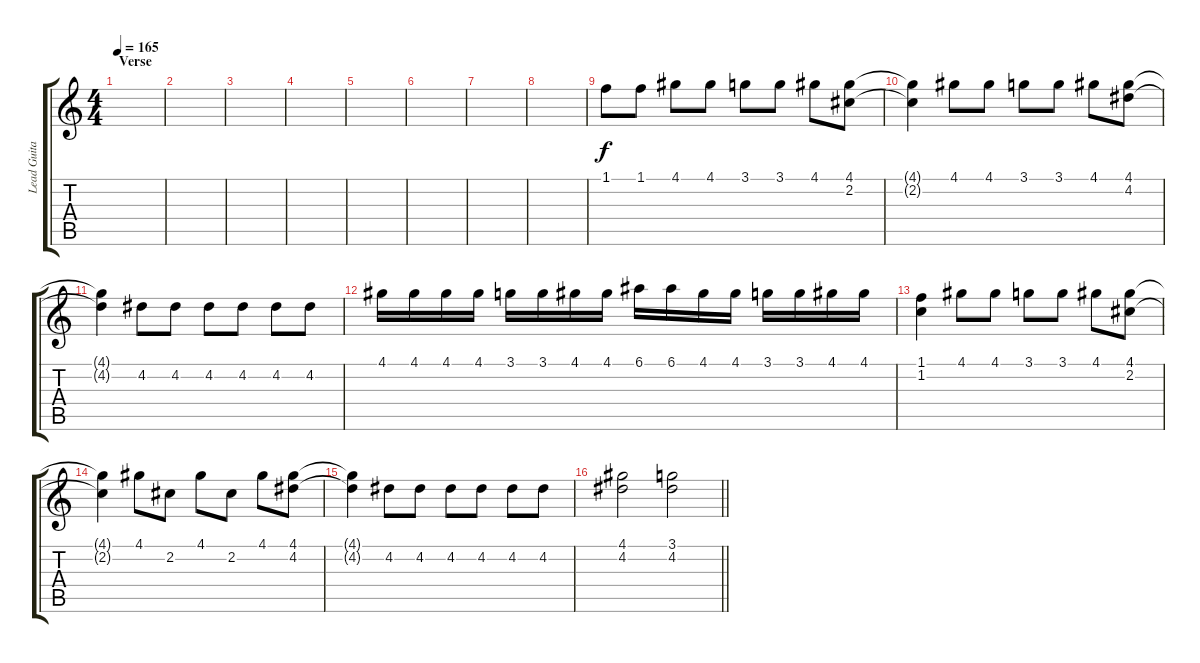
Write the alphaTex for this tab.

\track ("Lead Guitar" "Lead Guita") {instrument overdrivenguitar}
\staff {score tabs}
\tuning (E4 B3 G3 D3 A2 E2) {hide}
\ts (4 4)
\section ("" "Verse")
\tempo 165
\clef g2
\ks c
|
|
|
|
|
|
|
|
1.1.8 1.1.8 4.1.8 4.1.8 3.1.8 3.1.8 4.1.8 (4.1 2.2).8 |
(4.1{t} 2.2{t}).4 4.1.8 4.1.8 3.1.8 3.1.8 4.1.8 (4.1 4.2).8 |
(4.1{t} 4.2{t}).4 4.2.8 4.2.8 4.2.8 4.2.8 4.2.8 4.2.8 |
4.1.16 4.1.16 4.1.16 4.1.16 3.1.16 3.1.16 4.1.16 4.1.16 6.1.16 6.1.16 4.1.16 4.1.16 3.1.16 3.1.16 4.1.16 4.1.16 |
(1.1 1.2).4 4.1.8 4.1.8 3.1.8 3.1.8 4.1.8 (4.1 2.2).8 |
(4.1{t} 2.2{t}).4 4.1.8 2.2.8 4.1.8 2.2.8 4.1.8 (4.1 4.2).8 |
(4.1{t} 4.2{t}).4 4.2.8 4.2.8 4.2.8 4.2.8 4.2.8 4.2.8 |
\barLineRight lightlight
(4.1 4.2).2 (3.1 4.2).2
